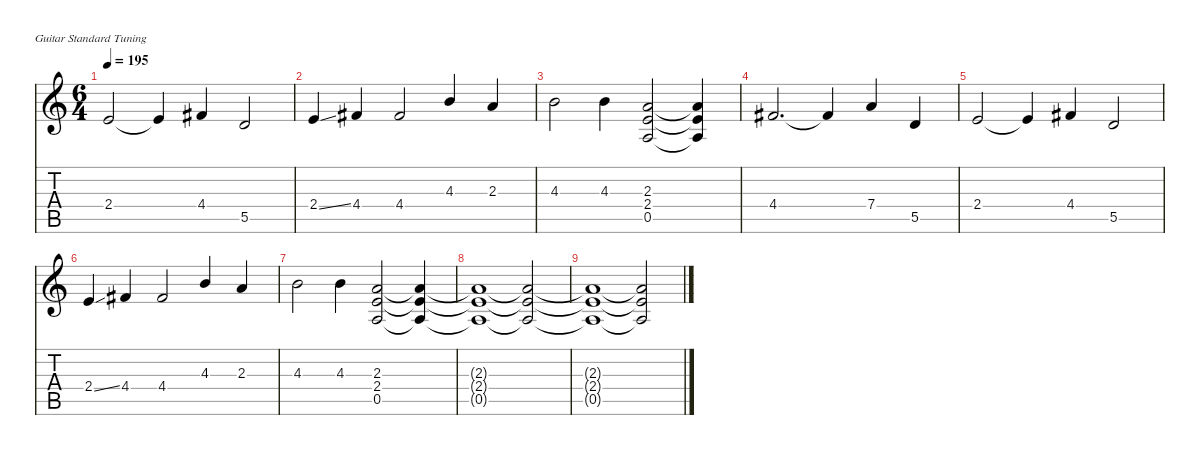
\defaultSystemsLayout 4
\hideDynamics
\bracketExtendMode nobrackets
\singleTrackTrackNamePolicy hidden
\multiTrackTrackNamePolicy hidden
\firstSystemTrackNameMode fullname
\firstSystemTrackNameOrientation horizontal
\otherSystemsTrackNameOrientation horizontal
\track ("Guitar 3" "s.guit.") {instrument acousticguitarsteel}
\staff {score tabs}
\tuning (E4 B3 G3 D3 A2 E2)
\ts (6 4)
\tempo 195
\clef g2
\ks c
2.4.2{dy f beam Up} 2.4{t}.4{beam Up} 4.4{acc #}.4{beam Up} 5.5.2{beam Up} |
2.4{ss}.4{beam Up} 4.4{acc #}.4{beam Up} 4.4{acc #}.2{beam Up} 4.3.4{beam Up} 2.3.4{beam Up} |
4.3.2{beam Down} 4.3.4{beam Down} (2.3 2.4 0.5).2{beam Up} (2.3{t} 2.4{t} 0.5{t}).4{beam Up} |
4.4{acc #}.2{d beam Up} 4.4{t acc #}.4{beam Up} 7.4.4{beam Up} 5.5.4{beam Up} |
2.4.2{beam Up} 2.4{t}.4{beam Up} 4.4{acc #}.4{beam Up} 5.5.2{beam Up} |
2.4{ss}.4{beam Up} 4.4{acc #}.4{beam Up} 4.4{acc #}.2{beam Up} 4.3.4{beam Up} 2.3.4{beam Up} |
4.3.2{beam Down} 4.3.4{beam Down} (2.3 2.4 0.5).2{beam Up} (2.3{t} 2.4{t} 0.5{t}).4{beam Up} |
(2.3{t} 2.4{t} 0.5{t}).1{beam Up} (2.3{t} 2.4{t} 0.5{t}).2{beam Up} |
(2.3{t} 2.4{t} 0.5{t}).1{beam Up} (2.3{t} 2.4{t} 0.5{t}).2{beam Up}
